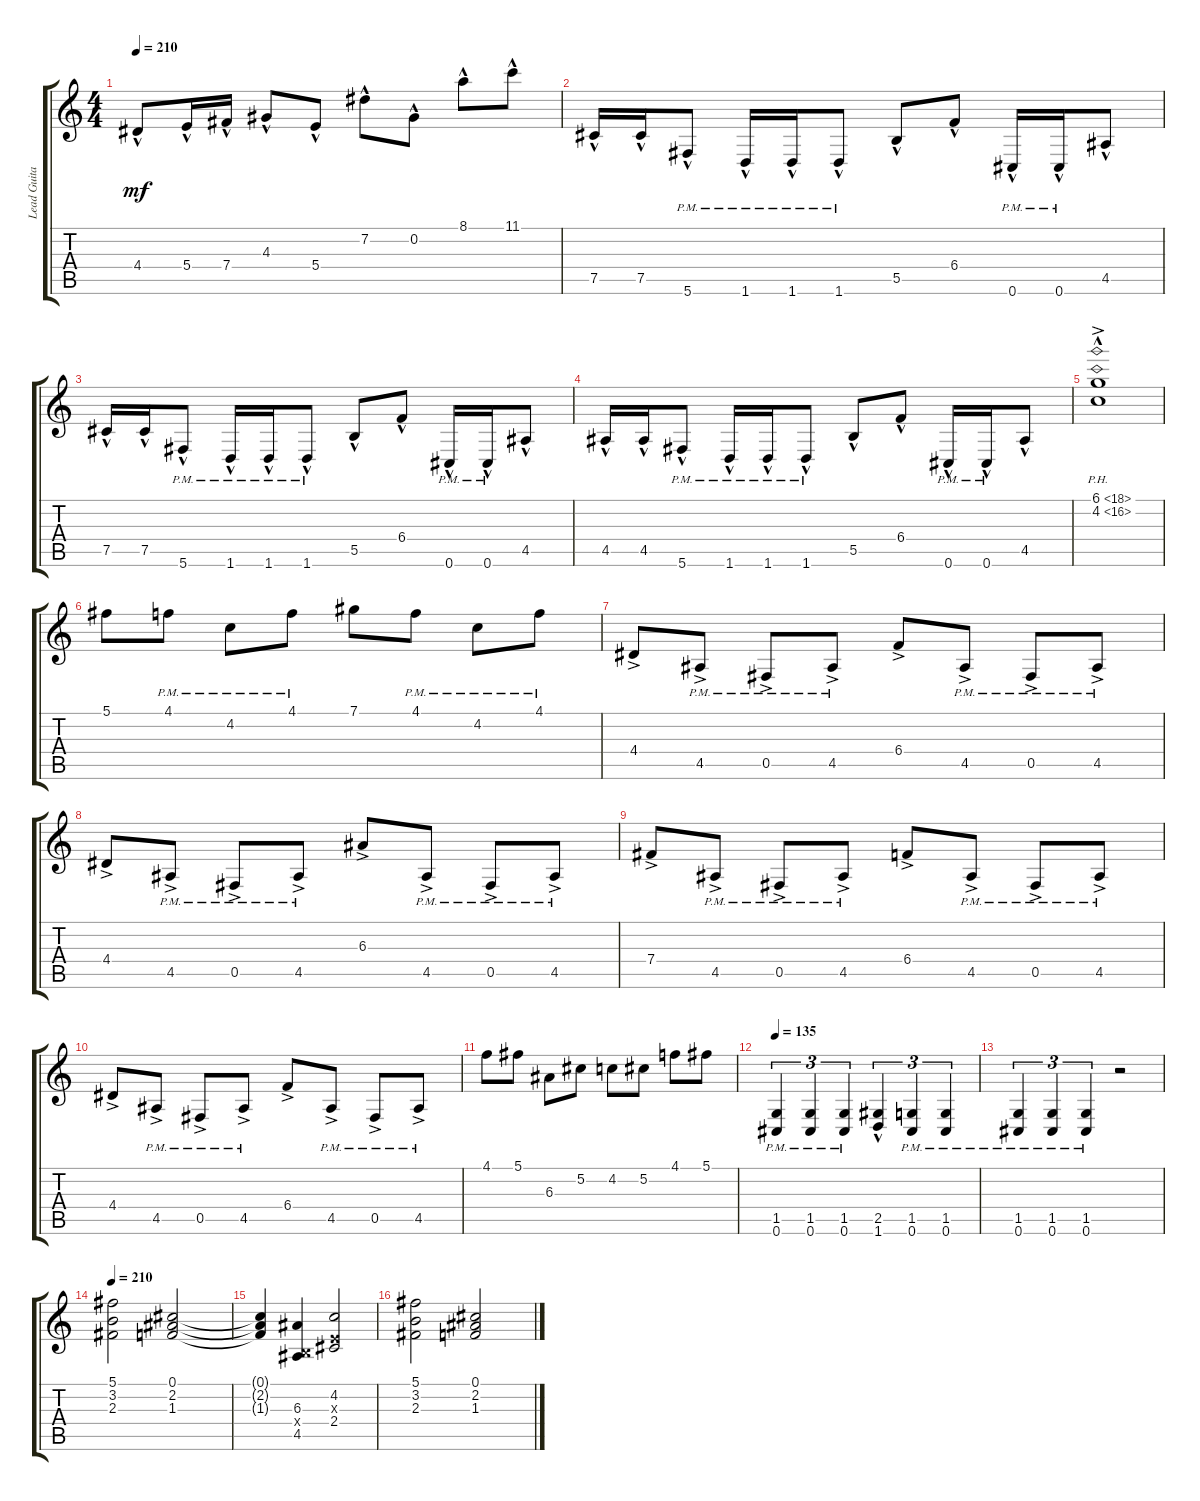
\track ("Lead Guitarist" "Lead Guita") {instrument distortionguitar}
\staff {score tabs}
\tuning (Db4 Ab3 E3 B2 Gb2 Db2) {hide}
\ts (4 4)
\tempo 210
\clef g2
\ks c
4.4{hac}.8{dy mf} 5.4{hac}.16 7.4{hac}.16 4.3{hac}.8 5.4{hac}.8 7.2{hac}.8 0.2{hac}.8 8.1{hac}.8 11.1{hac}.8 |
7.5{hac}.16 7.5{hac}.16 5.6{hac pm}.8 1.6{hac pm}.16 1.6{hac pm}.16 1.6{hac pm}.8 5.5{hac}.8 6.4{hac}.8 0.6{hac pm}.16 0.6{hac pm}.16 4.5{hac}.8 |
7.5{hac}.16 7.5{hac}.16 5.6{hac pm}.8 1.6{hac pm}.16 1.6{hac pm}.16 1.6{hac pm}.8 5.5{hac}.8 6.4{hac}.8 0.6{hac pm}.16 0.6{hac pm}.16 4.5{hac}.8 |
4.5{hac}.16 4.5{hac}.16 5.6{hac pm}.8 1.6{hac pm}.16 1.6{hac pm}.16 1.6{hac pm}.8 5.5{hac}.8 6.4{hac}.8 0.6{hac pm}.16 0.6{hac pm}.16 4.5{hac}.8 |
(6.1{ph 12 hac} 4.2{ph 12 ac}).1 |
5.1.8 4.1{pm}.8 4.2{pm}.8 4.1{pm}.8 7.1.8 4.1{pm}.8 4.2{pm}.8 4.1{pm}.8 |
4.4{ac}.8 4.5{ac pm}.8 0.5{ac pm}.8 4.5{ac pm}.8 6.4{ac}.8 4.5{ac pm}.8 0.5{ac pm}.8 4.5{ac pm}.8 |
4.4{ac}.8 4.5{ac pm}.8 0.5{ac pm}.8 4.5{ac pm}.8 6.3{ac}.8 4.5{ac pm}.8 0.5{ac pm}.8 4.5{ac pm}.8 |
7.4{ac}.8 4.5{ac pm}.8 0.5{ac pm}.8 4.5{ac pm}.8 6.4{ac}.8 4.5{ac pm}.8 0.5{ac pm}.8 4.5{ac pm}.8 |
4.4{ac}.8 4.5{ac pm}.8 0.5{ac pm}.8 4.5{ac pm}.8 6.4{ac}.8 4.5{ac pm}.8 0.5{ac pm}.8 4.5{ac pm}.8 |
4.1.8 5.1.8 6.3.8 5.2.8 4.2.8 5.2.8 4.1.8 5.1.8 |
\tempo 135
(1.5{pm} 0.6{pm}).4{tu (3 2)} (1.5{pm} 0.6{pm}).4{tu (3 2)} (1.5{pm} 0.6{pm}).4{tu (3 2)} (2.5{hac} 1.6{hac}).4{tu (3 2)} (1.5{pm} 0.6{pm}).4{tu (3 2)} (1.5{pm} 0.6{pm}).4{tu (3 2)} |
(1.5{pm} 0.6{pm}).4{tu (3 2)} (1.5{pm} 0.6{pm}).4{tu (3 2)} (1.5{pm} 0.6{pm}).4{tu (3 2)} r.2 |
\tempo 210
(5.1 3.2 2.3).2 (0.1 2.2 1.3).2 |
(0.1{t} 2.2{t} 1.3{t}).4 (6.3 0.4{x} 4.5).4 (4.2 0.3{x} 2.4).2 |
(5.1 3.2 2.3).2 (0.1 2.2 1.3).2
